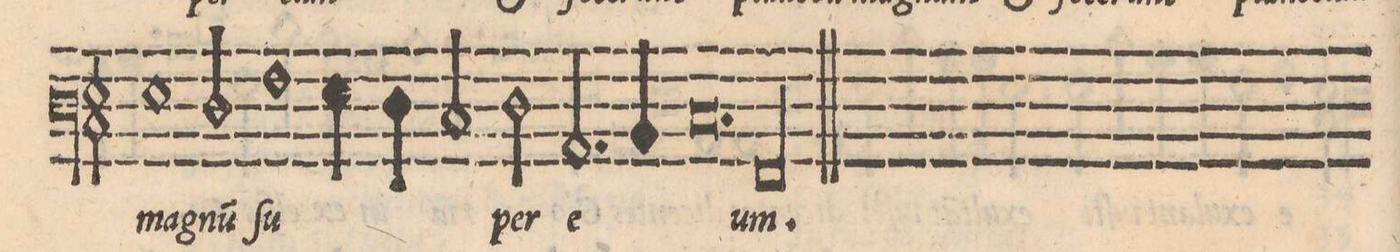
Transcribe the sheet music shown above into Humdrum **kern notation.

**kern	**text
*I"BASSVS	*
*clefF3	*
*k[]	*
*met(C|)	*
*M2/1	*
1Gny	ma-
2F/	-gnṹ(m)
1A\	ſu-
=48-	=48-
4G\	.
4F\	.
2E/	.
2F\	-per
=49-	=49-
2.C/	e-
4D/	.
0.E	.
=50-	=50-
=51-	=51-
00AA	-um.
==	==
*-	*-
